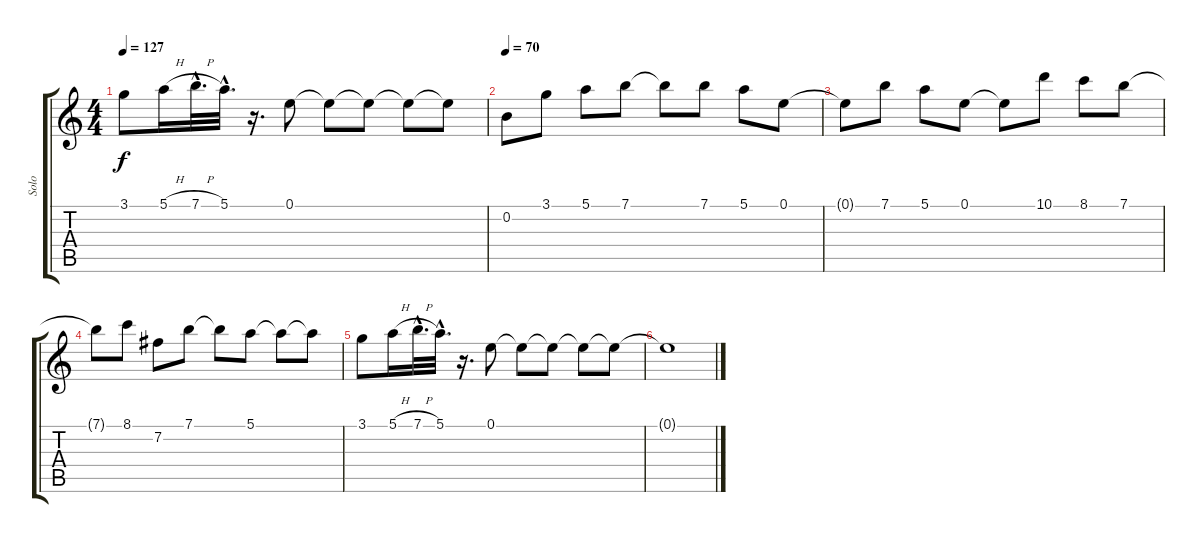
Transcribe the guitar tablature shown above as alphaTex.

\track ("Solo" "Solo") {instrument overdrivenguitar}
\staff {score tabs}
\tuning (E4 B3 G3 D3 A2 E2) {hide}
\ts (4 4)
\tempo 127
\clef g2
\ks c
3.1.8{dy f} 5.1{h}.16 7.1{h hac}.32{d} 5.1{hac}.32{d} r.16{d} 0.1.8 0.1{t}.8 0.1{t}.8 0.1{t}.8 0.1{t}.8 |
\tempo 70
0.2.8 3.1.8 5.1.8 7.1.8 7.1{t}.8 7.1.8 5.1.8 0.1.8 |
0.1{t}.8 7.1.8 5.1.8 0.1.8 0.1{t}.8 10.1.8 8.1.8 7.1.8 |
7.1{t}.8 8.1.8 7.2.8 7.1.8 7.1{t}.8 5.1.8 5.1{t}.8 5.1{t}.8 |
3.1.8 5.1{h}.16 7.1{h hac}.32{d} 5.1{hac}.32{d} r.16{d} 0.1.8 0.1{t}.8 0.1{t}.8 0.1{t}.8 0.1{t}.8 |
0.1{t}.1
